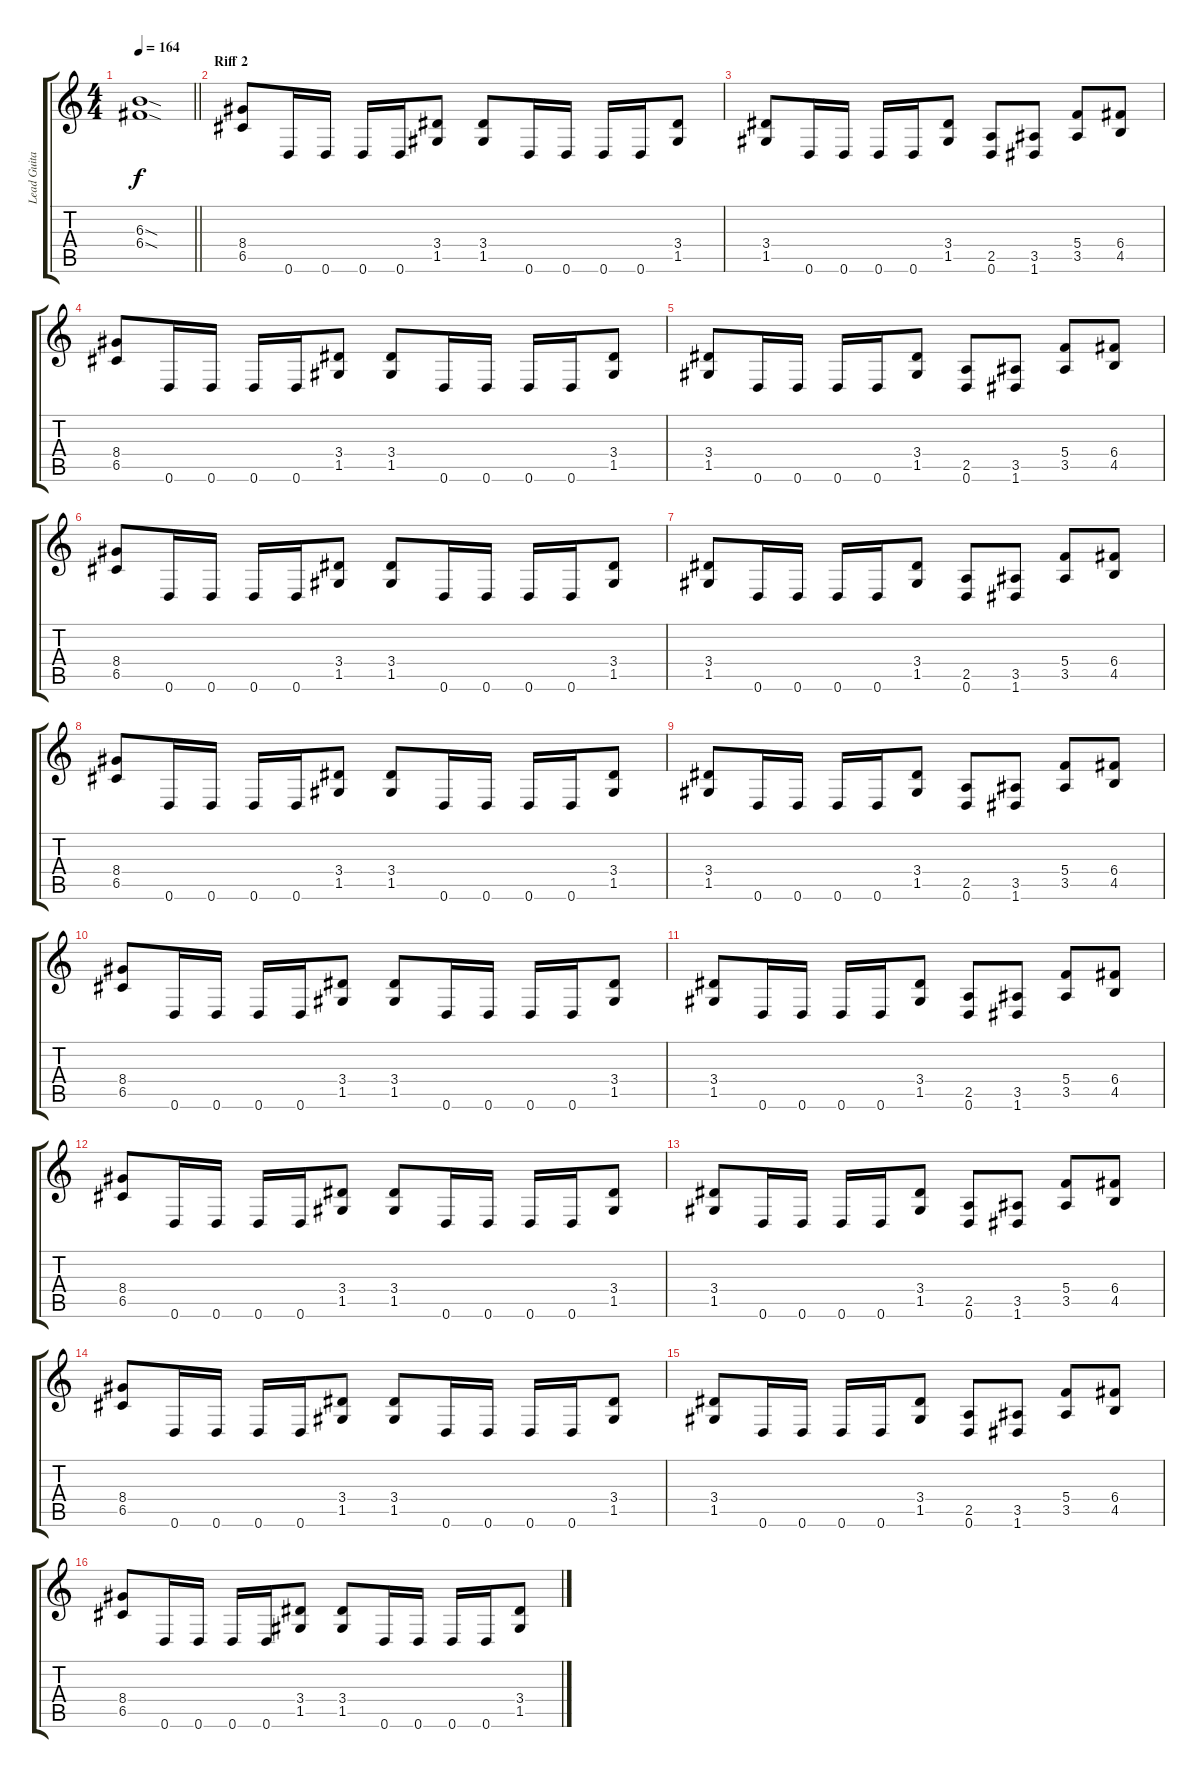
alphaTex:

\track ("Lead Guitar" "Lead Guita") {instrument distortionguitar}
\staff {score tabs}
\tuning (D4 A3 F3 C3 G2 D2) {hide}
\ts (4 4)
\tempo 164
\clef g2
\barLineRight lightlight
\ks c
(6.3{sod} 6.4{sod}).1{dy f} |
\section ("" "Riff 2")
(8.4 6.5).8 0.6.16 0.6.16 0.6.16 0.6.16 (3.4 1.5).8 (3.4 1.5).8 0.6.16 0.6.16 0.6.16 0.6.16 (3.4 1.5).8 |
(3.4 1.5).8 0.6.16 0.6.16 0.6.16 0.6.16 (3.4 1.5).8 (2.5 0.6).8 (3.5 1.6).8 (5.4 3.5).8 (6.4 4.5).8 |
(8.4 6.5).8 0.6.16 0.6.16 0.6.16 0.6.16 (3.4 1.5).8 (3.4 1.5).8 0.6.16 0.6.16 0.6.16 0.6.16 (3.4 1.5).8 |
(3.4 1.5).8 0.6.16 0.6.16 0.6.16 0.6.16 (3.4 1.5).8 (2.5 0.6).8 (3.5 1.6).8 (5.4 3.5).8 (6.4 4.5).8 |
(8.4 6.5).8 0.6.16 0.6.16 0.6.16 0.6.16 (3.4 1.5).8 (3.4 1.5).8 0.6.16 0.6.16 0.6.16 0.6.16 (3.4 1.5).8 |
(3.4 1.5).8 0.6.16 0.6.16 0.6.16 0.6.16 (3.4 1.5).8 (2.5 0.6).8 (3.5 1.6).8 (5.4 3.5).8 (6.4 4.5).8 |
(8.4 6.5).8 0.6.16 0.6.16 0.6.16 0.6.16 (3.4 1.5).8 (3.4 1.5).8 0.6.16 0.6.16 0.6.16 0.6.16 (3.4 1.5).8 |
(3.4 1.5).8 0.6.16 0.6.16 0.6.16 0.6.16 (3.4 1.5).8 (2.5 0.6).8 (3.5 1.6).8 (5.4 3.5).8 (6.4 4.5).8 |
(8.4 6.5).8 0.6.16 0.6.16 0.6.16 0.6.16 (3.4 1.5).8 (3.4 1.5).8 0.6.16 0.6.16 0.6.16 0.6.16 (3.4 1.5).8 |
(3.4 1.5).8 0.6.16 0.6.16 0.6.16 0.6.16 (3.4 1.5).8 (2.5 0.6).8 (3.5 1.6).8 (5.4 3.5).8 (6.4 4.5).8 |
(8.4 6.5).8 0.6.16 0.6.16 0.6.16 0.6.16 (3.4 1.5).8 (3.4 1.5).8 0.6.16 0.6.16 0.6.16 0.6.16 (3.4 1.5).8 |
(3.4 1.5).8 0.6.16 0.6.16 0.6.16 0.6.16 (3.4 1.5).8 (2.5 0.6).8 (3.5 1.6).8 (5.4 3.5).8 (6.4 4.5).8 |
(8.4 6.5).8 0.6.16 0.6.16 0.6.16 0.6.16 (3.4 1.5).8 (3.4 1.5).8 0.6.16 0.6.16 0.6.16 0.6.16 (3.4 1.5).8 |
(3.4 1.5).8 0.6.16 0.6.16 0.6.16 0.6.16 (3.4 1.5).8 (2.5 0.6).8 (3.5 1.6).8 (5.4 3.5).8 (6.4 4.5).8 |
(8.4 6.5).8 0.6.16 0.6.16 0.6.16 0.6.16 (3.4 1.5).8 (3.4 1.5).8 0.6.16 0.6.16 0.6.16 0.6.16 (3.4 1.5).8
